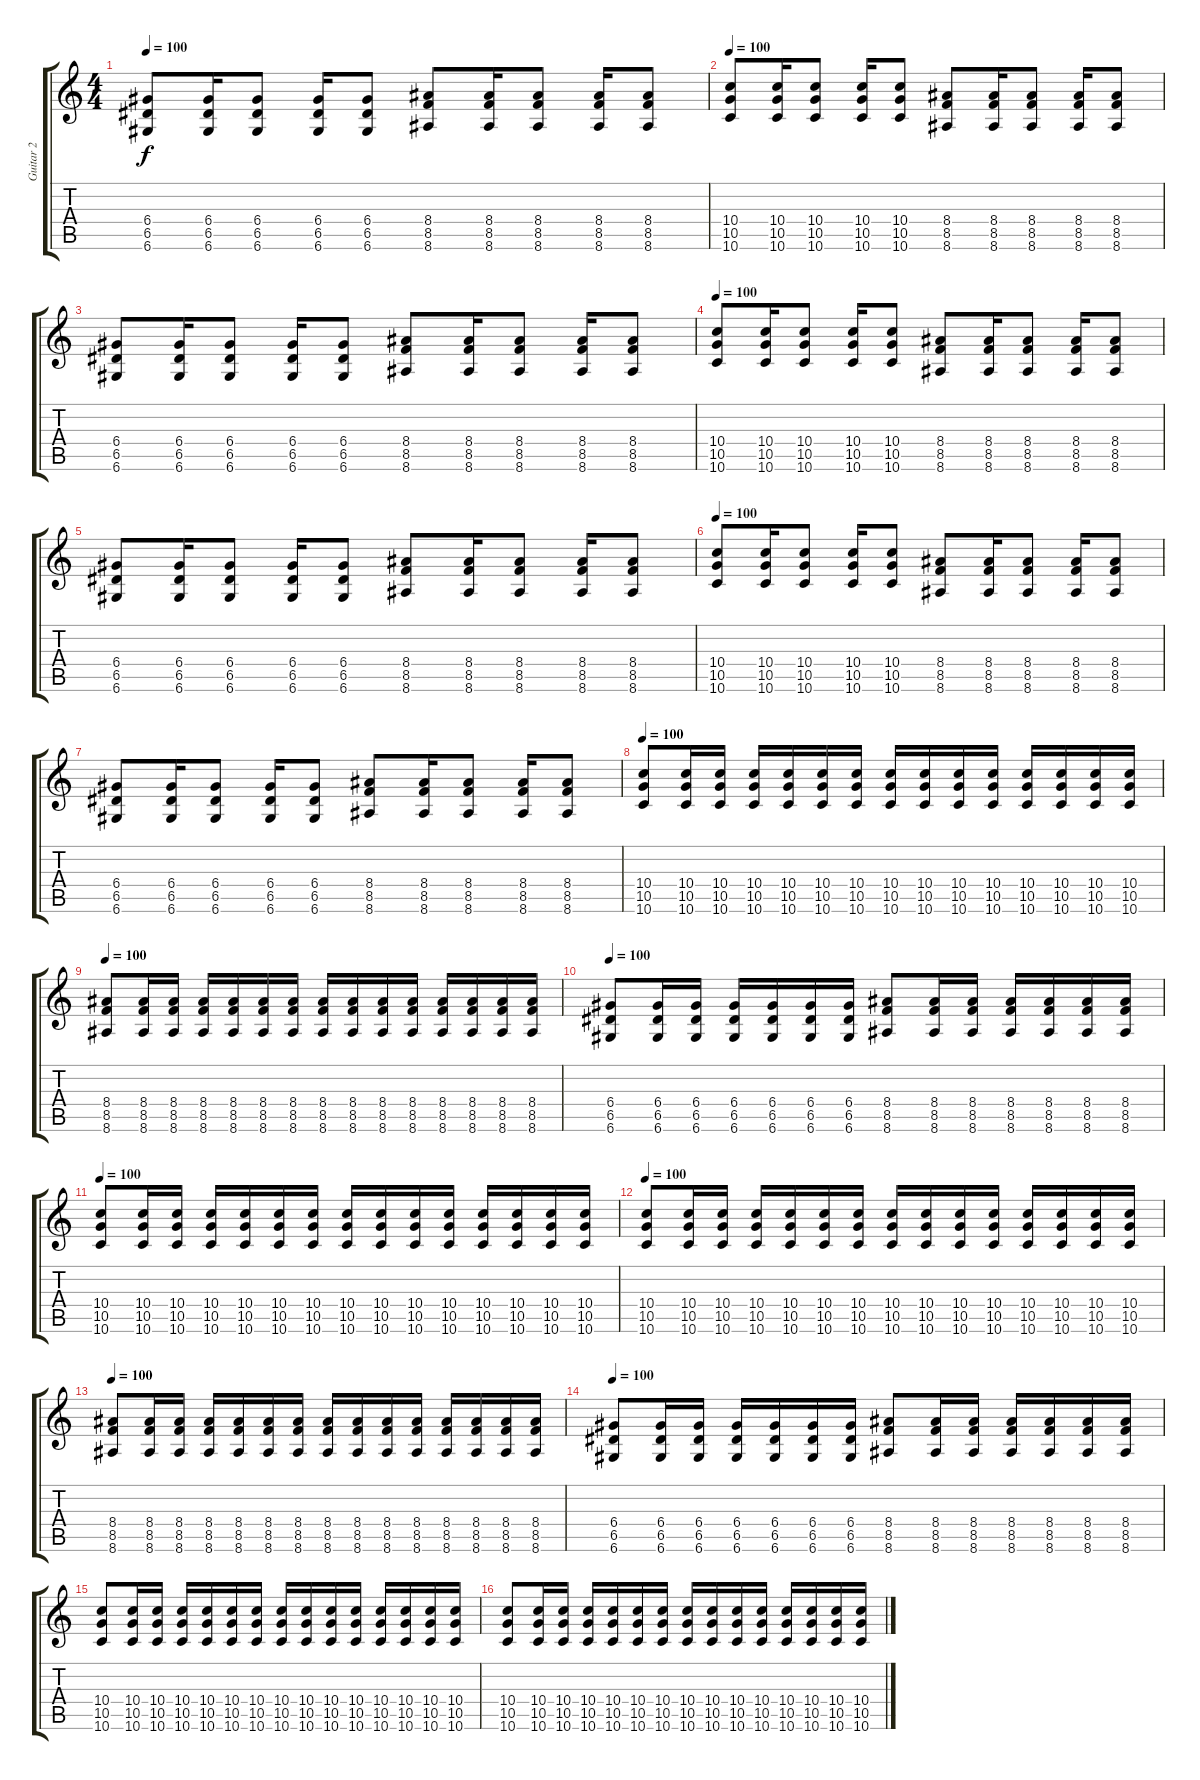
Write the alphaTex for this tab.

\track ("Guitar 2" "Guitar 2") {instrument overdrivenguitar}
\staff {score tabs}
\tuning (E4 B3 G3 D3 A2 D2) {hide}
\ts (4 4)
\tempo 100
\clef g2
\ks c
(6.4 6.5 6.6).8{dy f} (6.4 6.5 6.6).16 (6.4 6.5 6.6).8 (6.4 6.5 6.6).16 (6.4 6.5 6.6).8 (8.4 8.5 8.6).8 (8.4 8.5 8.6).16 (8.4 8.5 8.6).8 (8.4 8.5 8.6).16 (8.4 8.5 8.6).8 |
\tempo 100
(10.4 10.5 10.6).8 (10.4 10.5 10.6).16 (10.4 10.5 10.6).8 (10.4 10.5 10.6).16 (10.4 10.5 10.6).8 (8.4 8.5 8.6).8 (8.4 8.5 8.6).16 (8.4 8.5 8.6).8 (8.4 8.5 8.6).16 (8.4 8.5 8.6).8 |
(6.4 6.5 6.6).8 (6.4 6.5 6.6).16 (6.4 6.5 6.6).8 (6.4 6.5 6.6).16 (6.4 6.5 6.6).8 (8.4 8.5 8.6).8 (8.4 8.5 8.6).16 (8.4 8.5 8.6).8 (8.4 8.5 8.6).16 (8.4 8.5 8.6).8 |
\tempo 100
(10.4 10.5 10.6).8 (10.4 10.5 10.6).16 (10.4 10.5 10.6).8 (10.4 10.5 10.6).16 (10.4 10.5 10.6).8 (8.4 8.5 8.6).8 (8.4 8.5 8.6).16 (8.4 8.5 8.6).8 (8.4 8.5 8.6).16 (8.4 8.5 8.6).8 |
(6.4 6.5 6.6).8 (6.4 6.5 6.6).16 (6.4 6.5 6.6).8 (6.4 6.5 6.6).16 (6.4 6.5 6.6).8 (8.4 8.5 8.6).8 (8.4 8.5 8.6).16 (8.4 8.5 8.6).8 (8.4 8.5 8.6).16 (8.4 8.5 8.6).8 |
\tempo 100
(10.4 10.5 10.6).8 (10.4 10.5 10.6).16 (10.4 10.5 10.6).8 (10.4 10.5 10.6).16 (10.4 10.5 10.6).8 (8.4 8.5 8.6).8 (8.4 8.5 8.6).16 (8.4 8.5 8.6).8 (8.4 8.5 8.6).16 (8.4 8.5 8.6).8 |
(6.4 6.5 6.6).8 (6.4 6.5 6.6).16 (6.4 6.5 6.6).8 (6.4 6.5 6.6).16 (6.4 6.5 6.6).8 (8.4 8.5 8.6).8 (8.4 8.5 8.6).16 (8.4 8.5 8.6).8 (8.4 8.5 8.6).16 (8.4 8.5 8.6).8 |
\tempo 100
(10.4 10.5 10.6).8 (10.4 10.5 10.6).16 (10.4 10.5 10.6).16 (10.4 10.5 10.6).16 (10.4 10.5 10.6).16 (10.4 10.5 10.6).16 (10.4 10.5 10.6).16 (10.4 10.5 10.6).16 (10.4 10.5 10.6).16 (10.4 10.5 10.6).16 (10.4 10.5 10.6).16 (10.4 10.5 10.6).16 (10.4 10.5 10.6).16 (10.4 10.5 10.6).16 (10.4 10.5 10.6).16 |
\tempo 100
(8.4 8.5 8.6).8 (8.4 8.5 8.6).16 (8.4 8.5 8.6).16 (8.4 8.5 8.6).16 (8.4 8.5 8.6).16 (8.4 8.5 8.6).16 (8.4 8.5 8.6).16 (8.4 8.5 8.6).16 (8.4 8.5 8.6).16 (8.4 8.5 8.6).16 (8.4 8.5 8.6).16 (8.4 8.5 8.6).16 (8.4 8.5 8.6).16 (8.4 8.5 8.6).16 (8.4 8.5 8.6).16 |
\tempo 100
(6.4 6.5 6.6).8 (6.4 6.5 6.6).16 (6.4 6.5 6.6).16 (6.4 6.5 6.6).16 (6.4 6.5 6.6).16 (6.4 6.5 6.6).16 (6.4 6.5 6.6).16 (8.4 8.5 8.6).8 (8.4 8.5 8.6).16 (8.4 8.5 8.6).16 (8.4 8.5 8.6).16 (8.4 8.5 8.6).16 (8.4 8.5 8.6).16 (8.4 8.5 8.6).16 |
\tempo 100
(10.4 10.5 10.6).8 (10.4 10.5 10.6).16 (10.4 10.5 10.6).16 (10.4 10.5 10.6).16 (10.4 10.5 10.6).16 (10.4 10.5 10.6).16 (10.4 10.5 10.6).16 (10.4 10.5 10.6).16 (10.4 10.5 10.6).16 (10.4 10.5 10.6).16 (10.4 10.5 10.6).16 (10.4 10.5 10.6).16 (10.4 10.5 10.6).16 (10.4 10.5 10.6).16 (10.4 10.5 10.6).16 |
\tempo 100
(10.4 10.5 10.6).8 (10.4 10.5 10.6).16 (10.4 10.5 10.6).16 (10.4 10.5 10.6).16 (10.4 10.5 10.6).16 (10.4 10.5 10.6).16 (10.4 10.5 10.6).16 (10.4 10.5 10.6).16 (10.4 10.5 10.6).16 (10.4 10.5 10.6).16 (10.4 10.5 10.6).16 (10.4 10.5 10.6).16 (10.4 10.5 10.6).16 (10.4 10.5 10.6).16 (10.4 10.5 10.6).16 |
\tempo 100
(8.4 8.5 8.6).8 (8.4 8.5 8.6).16 (8.4 8.5 8.6).16 (8.4 8.5 8.6).16 (8.4 8.5 8.6).16 (8.4 8.5 8.6).16 (8.4 8.5 8.6).16 (8.4 8.5 8.6).16 (8.4 8.5 8.6).16 (8.4 8.5 8.6).16 (8.4 8.5 8.6).16 (8.4 8.5 8.6).16 (8.4 8.5 8.6).16 (8.4 8.5 8.6).16 (8.4 8.5 8.6).16 |
\tempo 100
(6.4 6.5 6.6).8 (6.4 6.5 6.6).16 (6.4 6.5 6.6).16 (6.4 6.5 6.6).16 (6.4 6.5 6.6).16 (6.4 6.5 6.6).16 (6.4 6.5 6.6).16 (8.4 8.5 8.6).8 (8.4 8.5 8.6).16 (8.4 8.5 8.6).16 (8.4 8.5 8.6).16 (8.4 8.5 8.6).16 (8.4 8.5 8.6).16 (8.4 8.5 8.6).16 |
(10.4 10.5 10.6).8 (10.4 10.5 10.6).16 (10.4 10.5 10.6).16 (10.4 10.5 10.6).16 (10.4 10.5 10.6).16 (10.4 10.5 10.6).16 (10.4 10.5 10.6).16 (10.4 10.5 10.6).16 (10.4 10.5 10.6).16 (10.4 10.5 10.6).16 (10.4 10.5 10.6).16 (10.4 10.5 10.6).16 (10.4 10.5 10.6).16 (10.4 10.5 10.6).16 (10.4 10.5 10.6).16 |
(10.4 10.5 10.6).8 (10.4 10.5 10.6).16 (10.4 10.5 10.6).16 (10.4 10.5 10.6).16 (10.4 10.5 10.6).16 (10.4 10.5 10.6).16 (10.4 10.5 10.6).16 (10.4 10.5 10.6).16 (10.4 10.5 10.6).16 (10.4 10.5 10.6).16 (10.4 10.5 10.6).16 (10.4 10.5 10.6).16 (10.4 10.5 10.6).16 (10.4 10.5 10.6).16 (10.4 10.5 10.6).16
